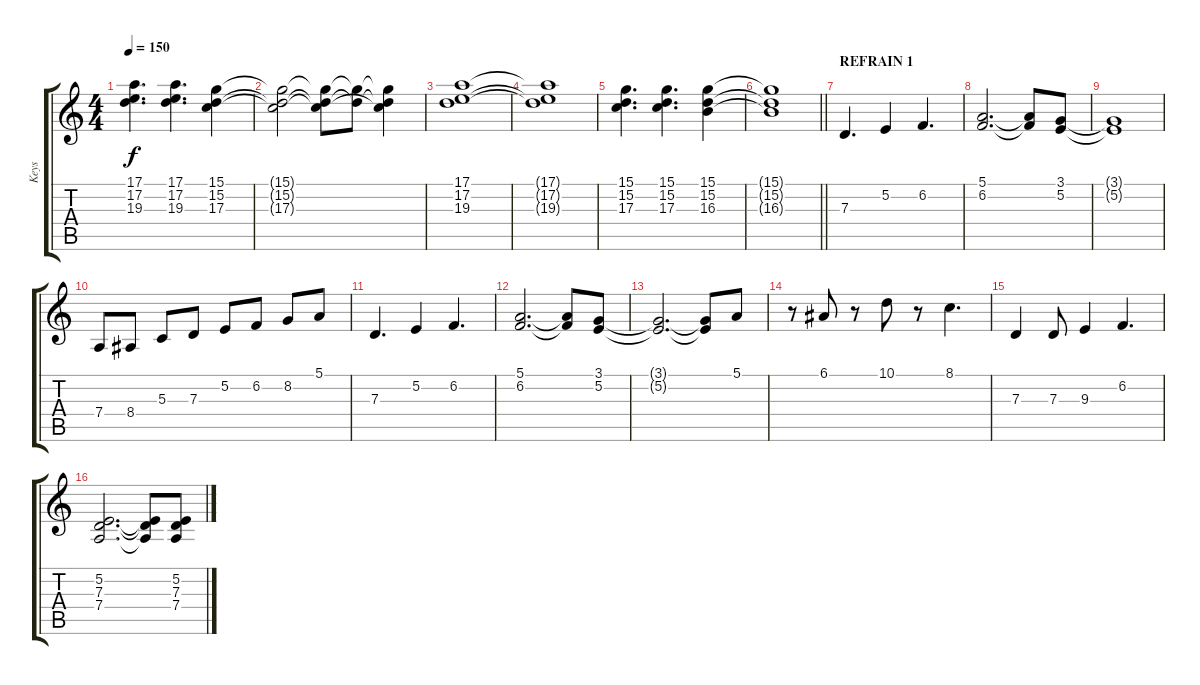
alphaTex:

\track ("Keys" "Keys") {instrument synthstrings1}
\staff {score tabs}
\tuning (E4 B3 G3 D3 A2 E2) {hide}
\ts (4 4)
\tempo 150
\clef g2
\ks c
(17.1 17.2 19.3).4{d dy f} (17.1 17.2 19.3).4{d} (15.1 15.2 17.3).4 |
(15.1{t} 15.2{t} 17.3{t}).2 (15.1{t} 15.2{t} 17.3{t}).8 (15.1{t} 15.2{t}).8 (15.1{t} 15.2{t} 17.3{t}).4 |
(17.1 17.2 19.3).1 |
(17.1{t} 17.2{t} 19.3{t}).1 |
(15.1 15.2 17.3).4{d} (15.1 15.2 17.3).4{d} (15.1 15.2 16.3).4 |
\barLineRight lightlight
(15.1{t} 15.2{t} 16.3{t}).1 |
\section ("" "REFRAIN 1")
7.3.4{d volume 16 instrument acousticguitarsteel} 5.2.4 6.2.4{d} |
(5.1 6.2).2{d} (5.1{t} 6.2{t}).8 (3.1 5.2).8 |
(3.1{t} 5.2{t}).1 |
7.4.8 8.4.8 5.3.8 7.3.8 5.2.8 6.2.8 8.2.8 5.1.8 |
7.3.4{d} 5.2.4 6.2.4{d} |
(5.1 6.2).2{d} (5.1{t} 6.2{t}).8 (3.1 5.2).8 |
(3.1{t} 5.2{t}).2{d} (3.1{t} 5.2{t}).8 5.1.8 |
r.8 6.1.8 r.8 10.1.8 r.8 8.1.4{d} |
7.3.4 7.3.8 9.3.4 6.2.4{d} |
(5.2 7.3 7.4).2{d} (5.2{t} 7.3{t} 7.4{t}).8 (5.2 7.3 7.4).8
